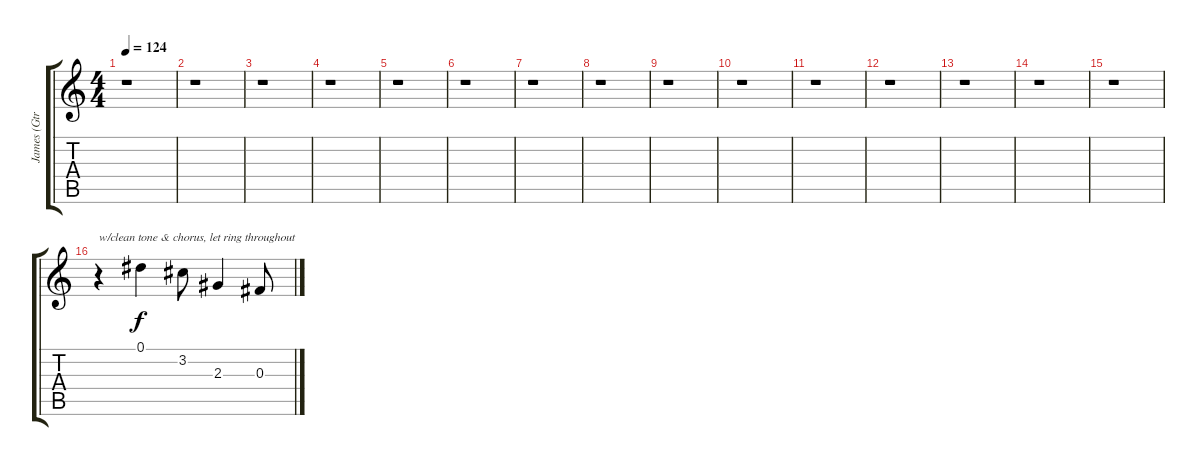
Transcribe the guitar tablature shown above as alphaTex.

\track ("James (Gtr. 2 Clean)" "James (Gtr") {instrument distortionguitar}
\staff {score tabs}
\tuning (Eb4 Bb3 Gb3 Db3 Ab2 Eb2) {hide}
\ts (4 4)
\tempo 124
\clef g2
\ks c
r.1{dy f} |
r.1 |
r.1 |
r.1 |
r.1 |
r.1 |
r.1 |
r.1 |
r.1 |
r.1 |
r.1 |
r.1 |
r.1 |
r.1 |
r.1 |
r.4{txt "w/clean tone & chorus, let ring throughout"} 0.1.4 3.2.8 2.3.4 0.3.8
